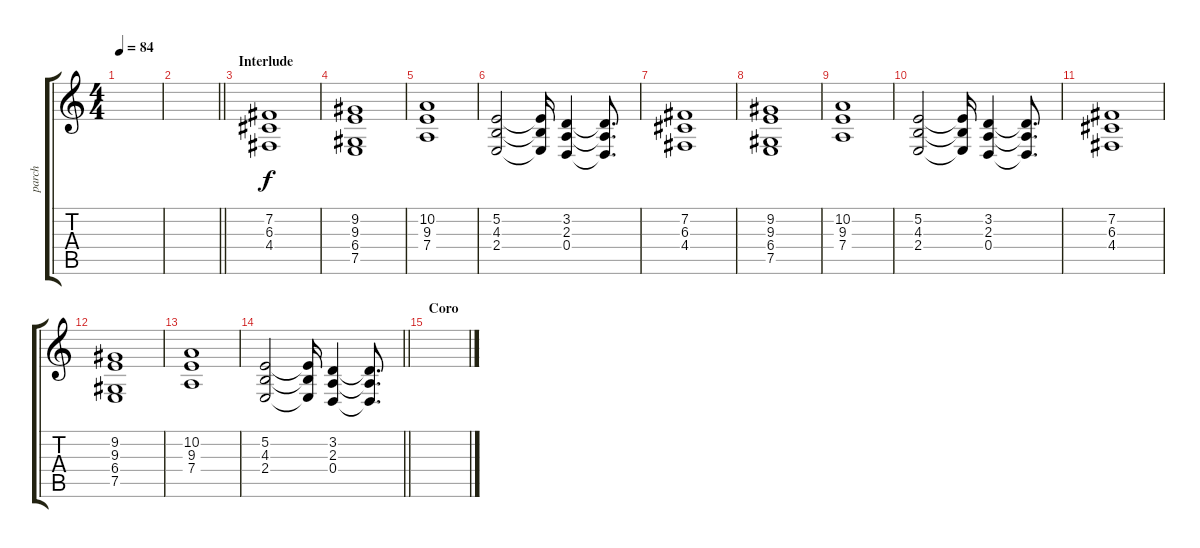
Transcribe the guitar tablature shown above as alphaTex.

\track ("parch" "parch") {instrument stringensemble1}
\staff {score tabs}
\tuning (E4 B3 G3 D3 A2 D2) {hide}
\ts (4 4)
\tempo 84
\clef g2
\ks c
|
\barLineRight lightlight
|
\section ("" "Interlude")
(7.2 6.3 4.4).1 |
(9.2 9.3 6.4 7.5).1 |
(10.2 9.3 7.4).1 |
(5.2 4.3 2.4).2 (5.2{t} 4.3{t} 2.4{t}).16 (3.2 2.3 0.4).4 (3.2{t} 2.3{t} 0.4{t}).8{d} |
(7.2 6.3 4.4).1 |
(9.2 9.3 6.4 7.5).1 |
(10.2 9.3 7.4).1 |
(5.2 4.3 2.4).2 (5.2{t} 4.3{t} 2.4{t}).16 (3.2 2.3 0.4).4 (3.2{t} 2.3{t} 0.4{t}).8{d} |
(7.2 6.3 4.4).1 |
(9.2 9.3 6.4 7.5).1 |
(10.2 9.3 7.4).1 |
\barLineRight lightlight
(5.2 4.3 2.4).2 (5.2{t} 4.3{t} 2.4{t}).16 (3.2 2.3 0.4).4 (3.2{t} 2.3{t} 0.4{t}).8{d} |
\section ("" "Coro")
